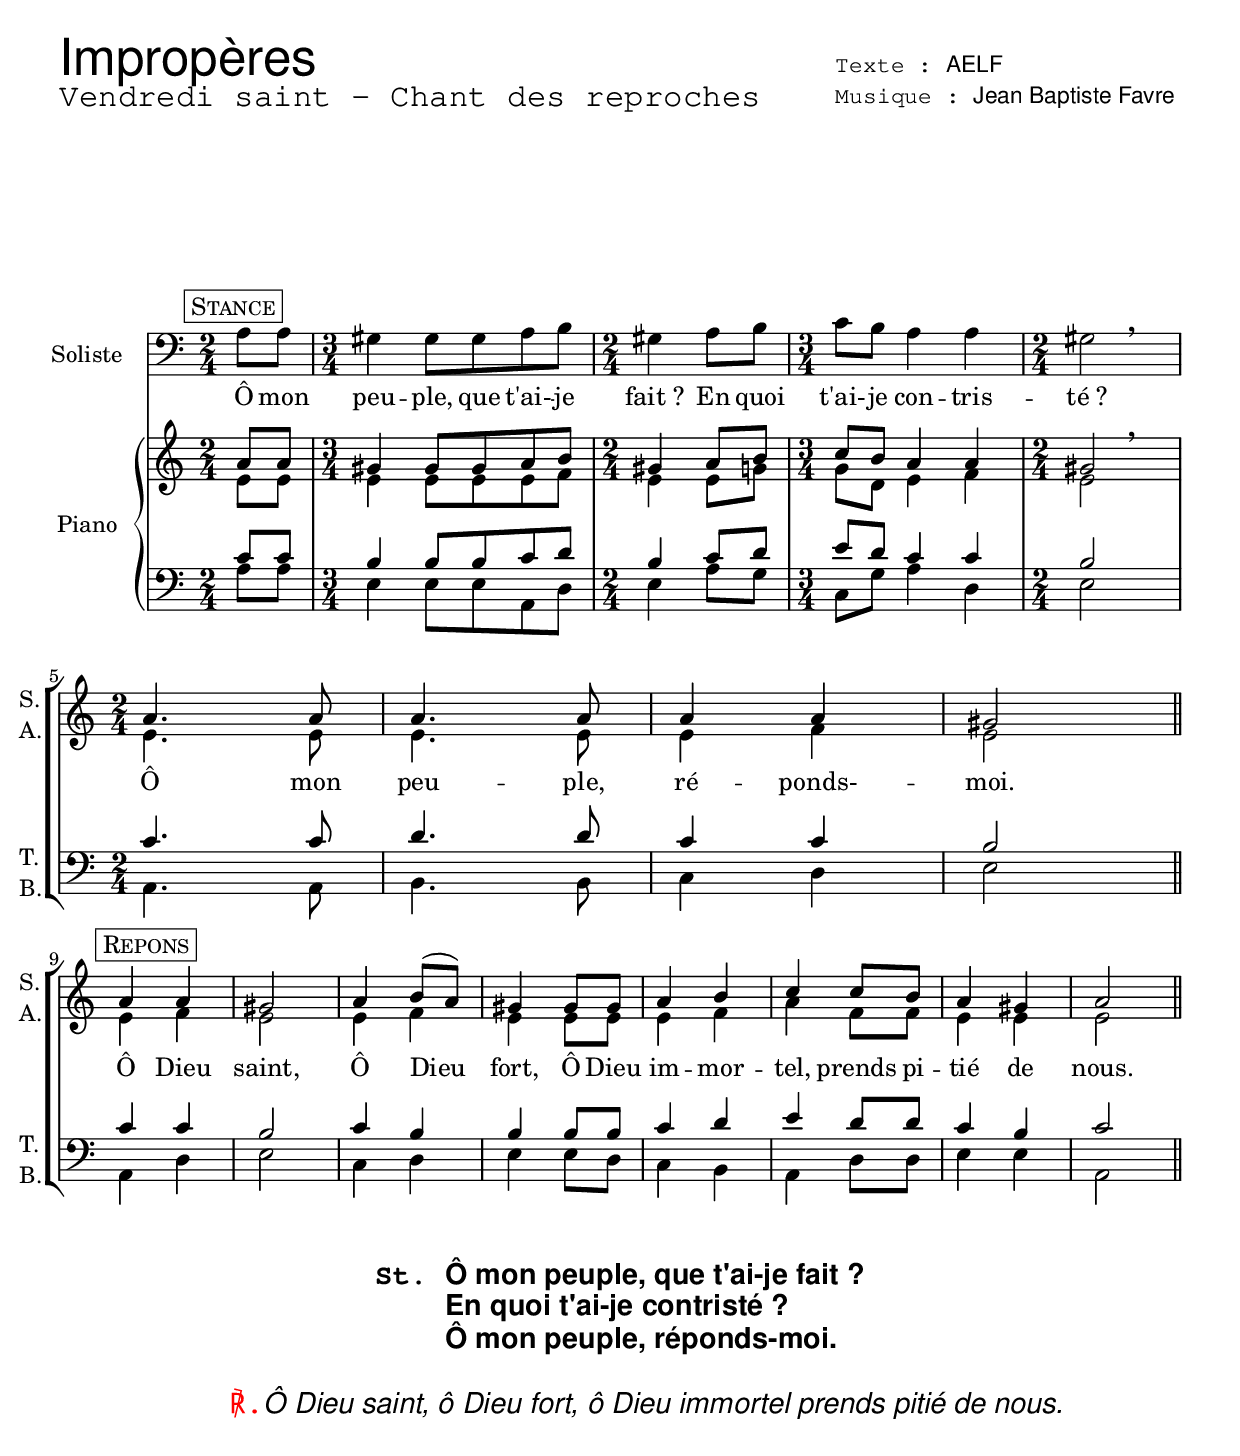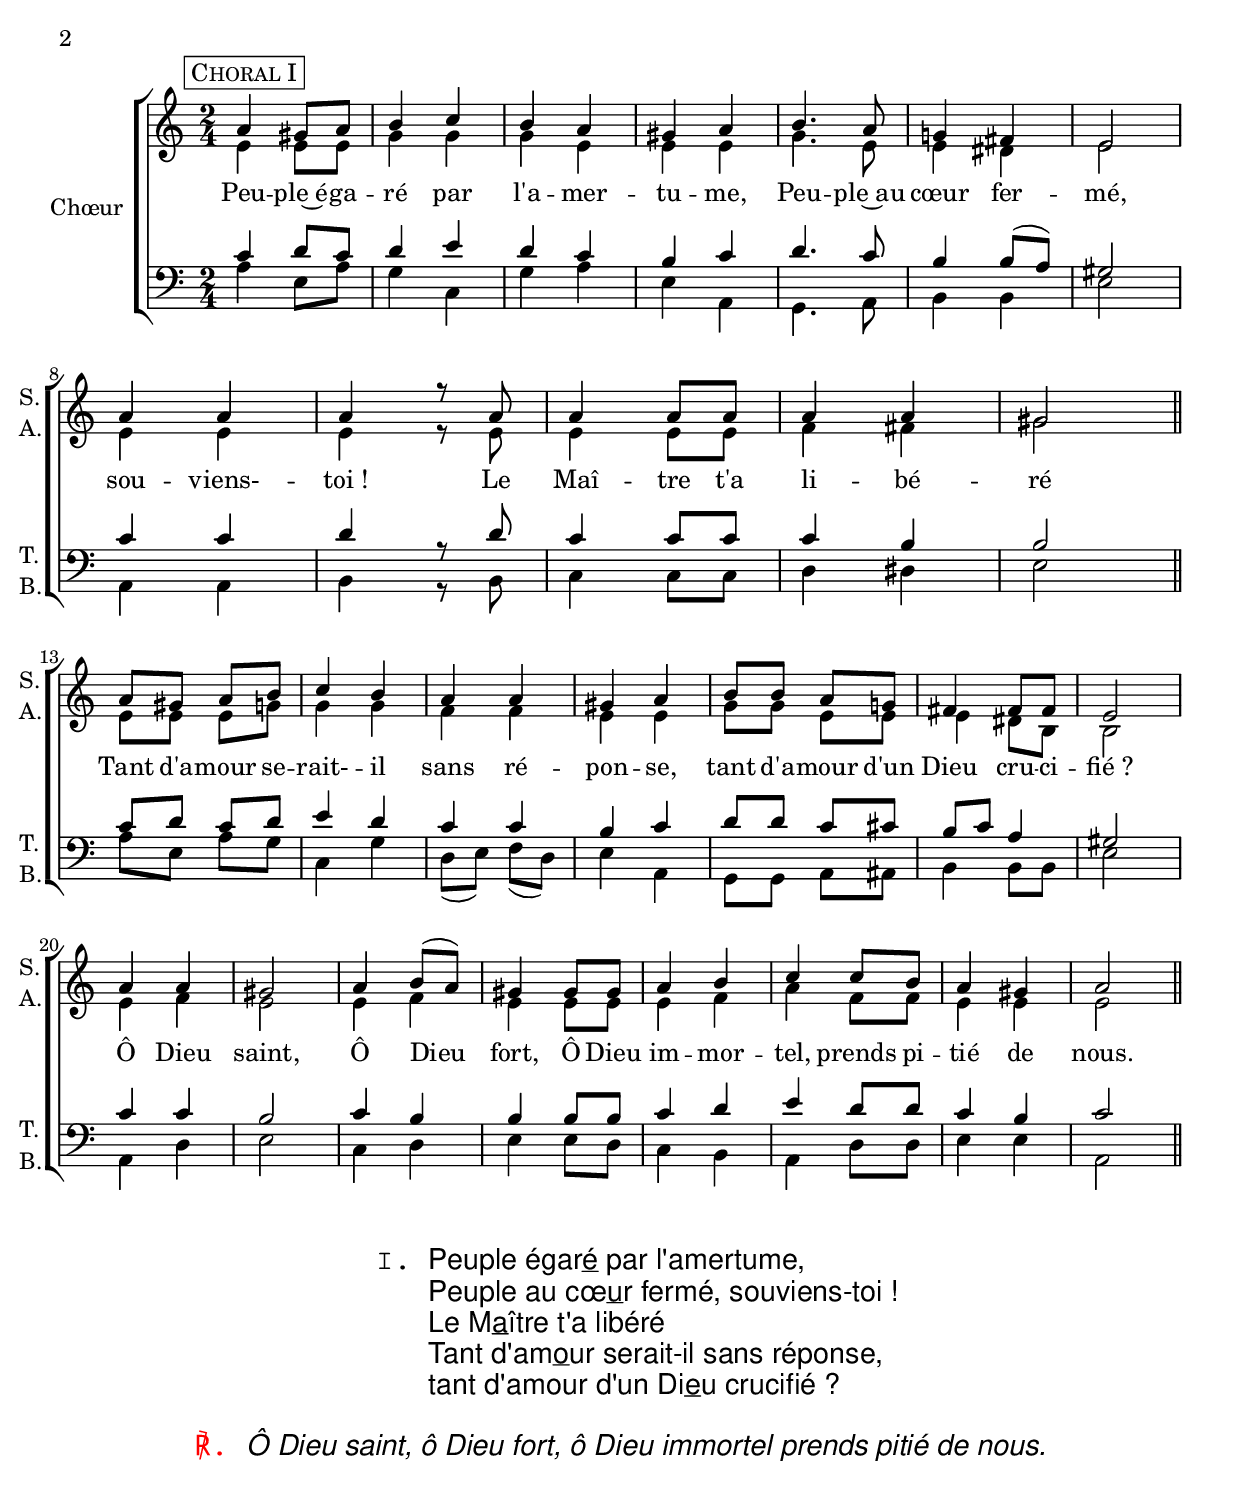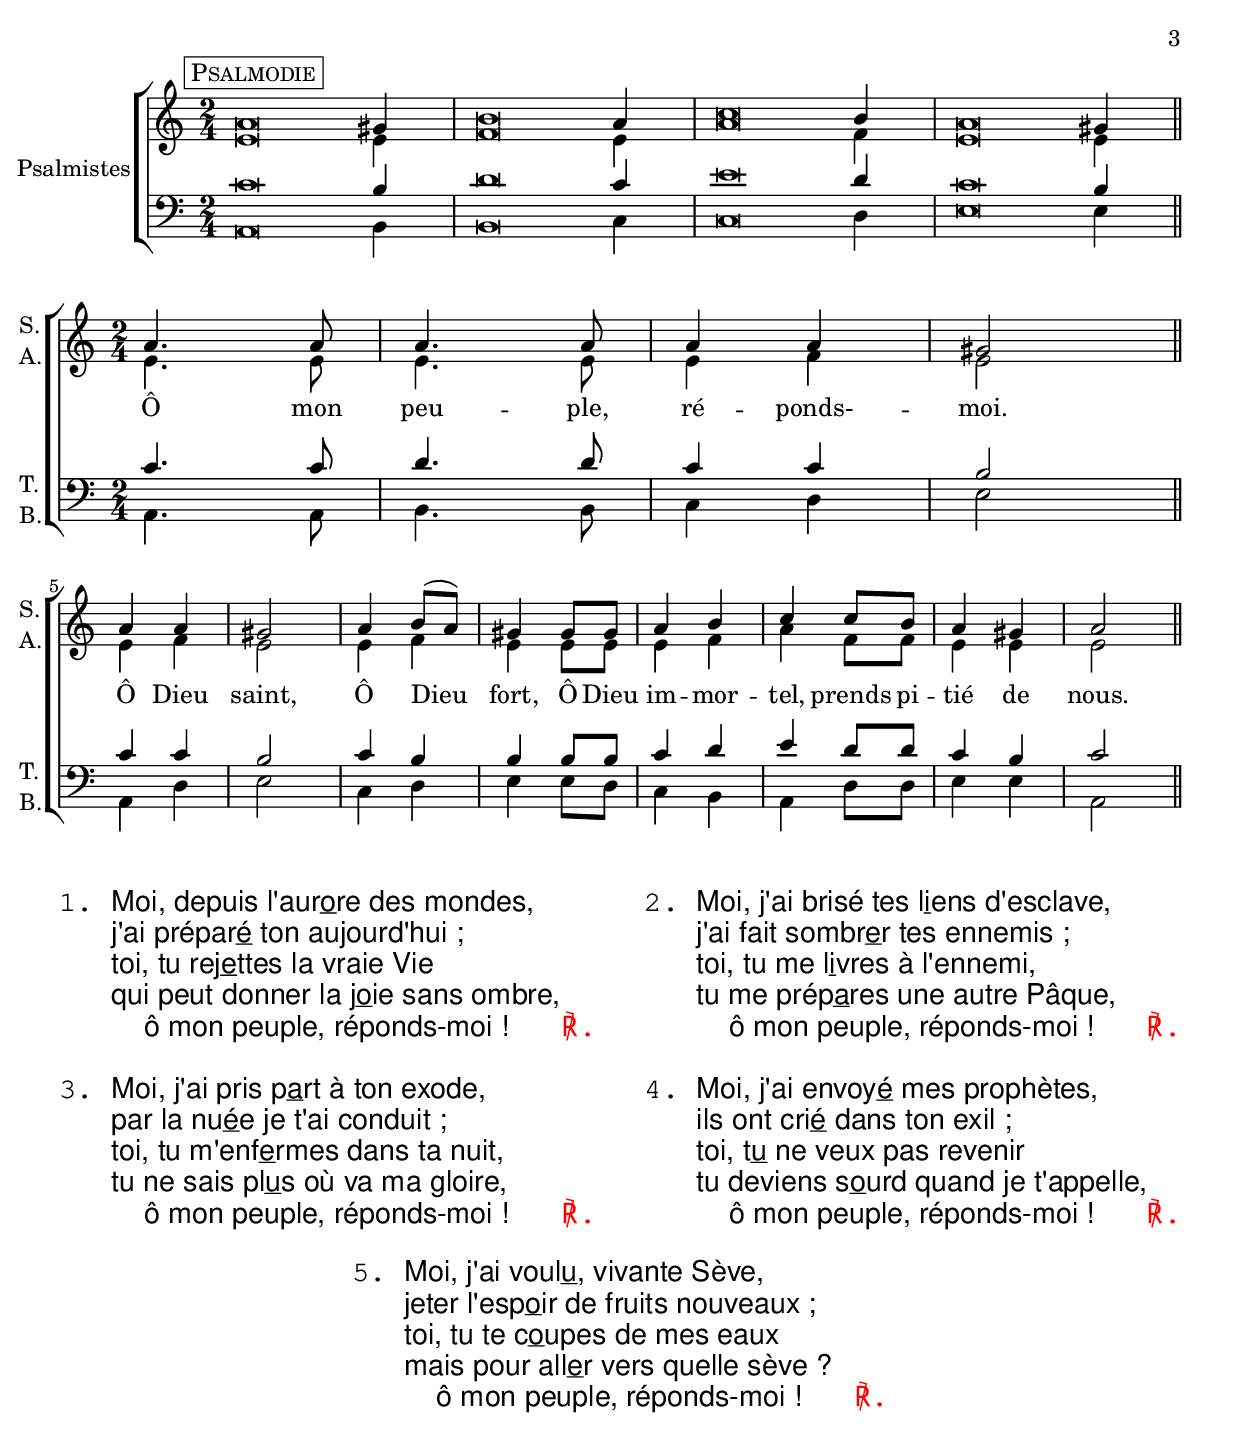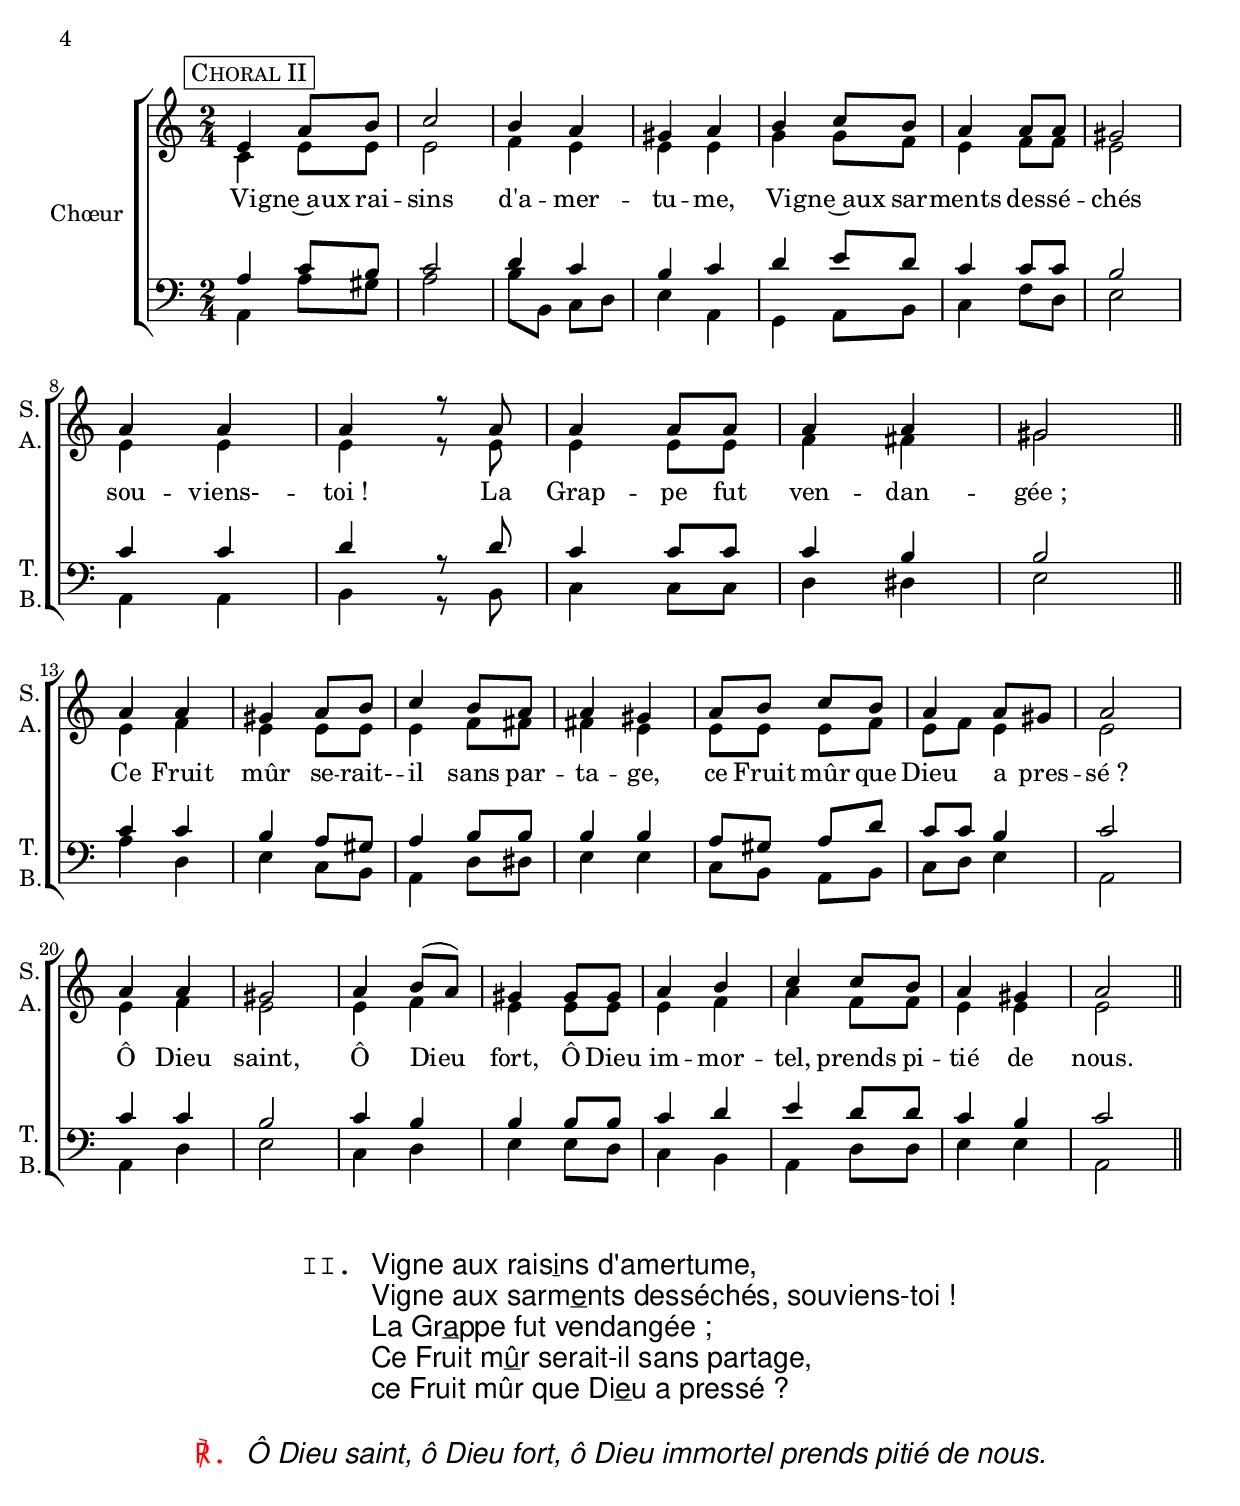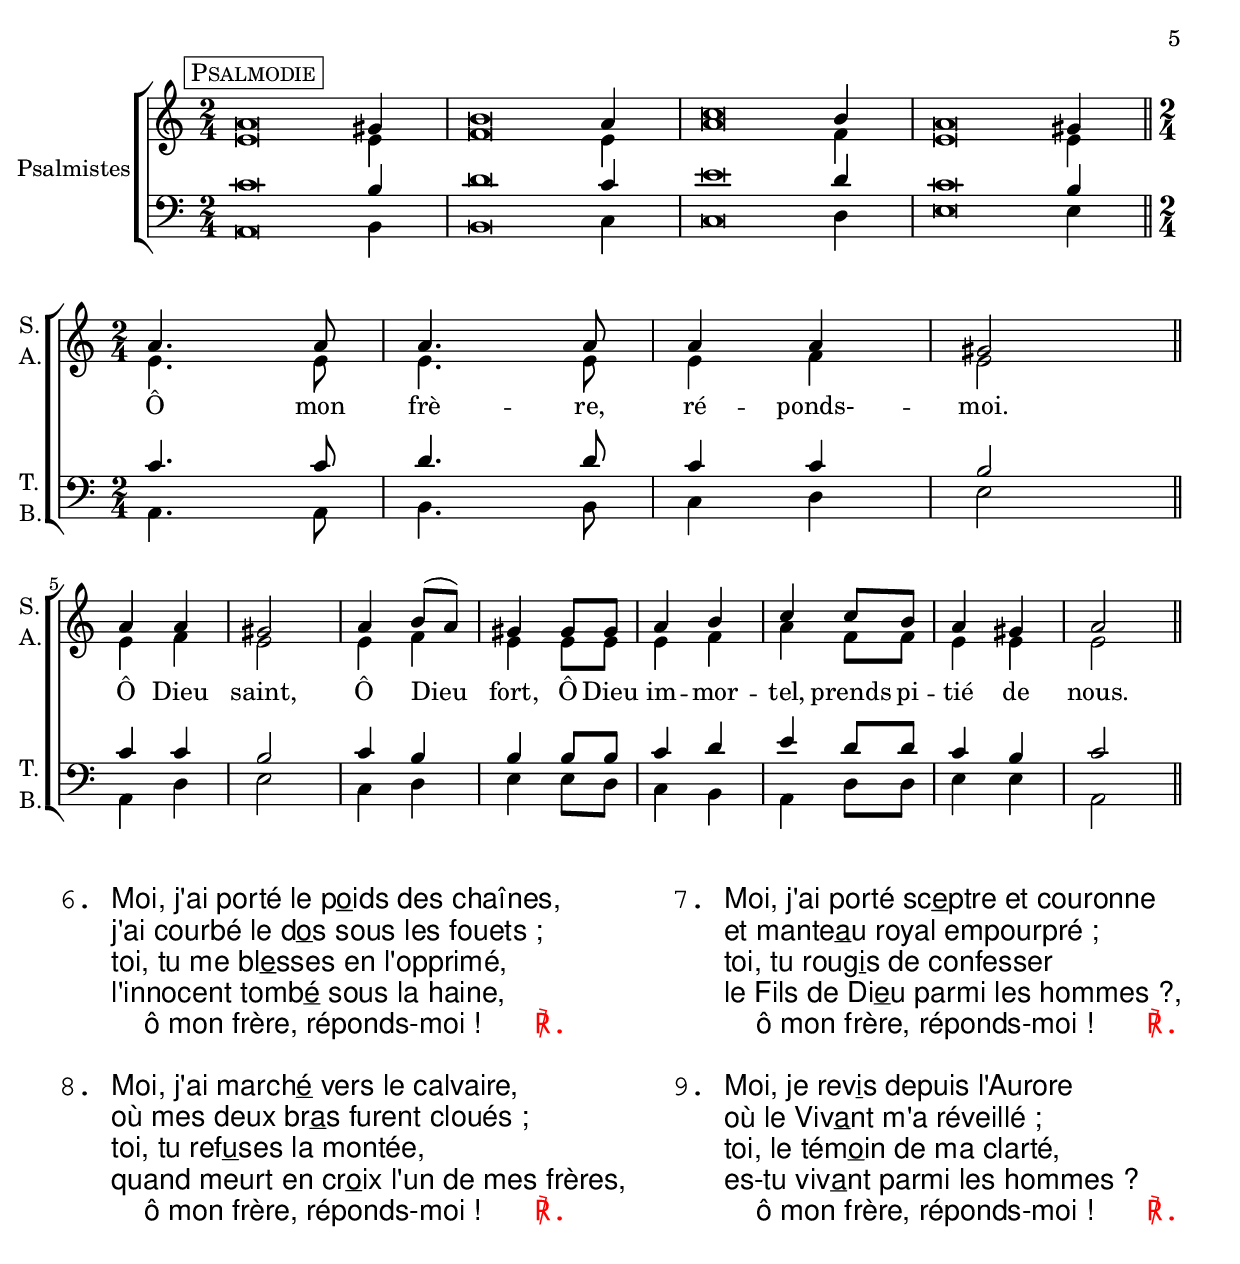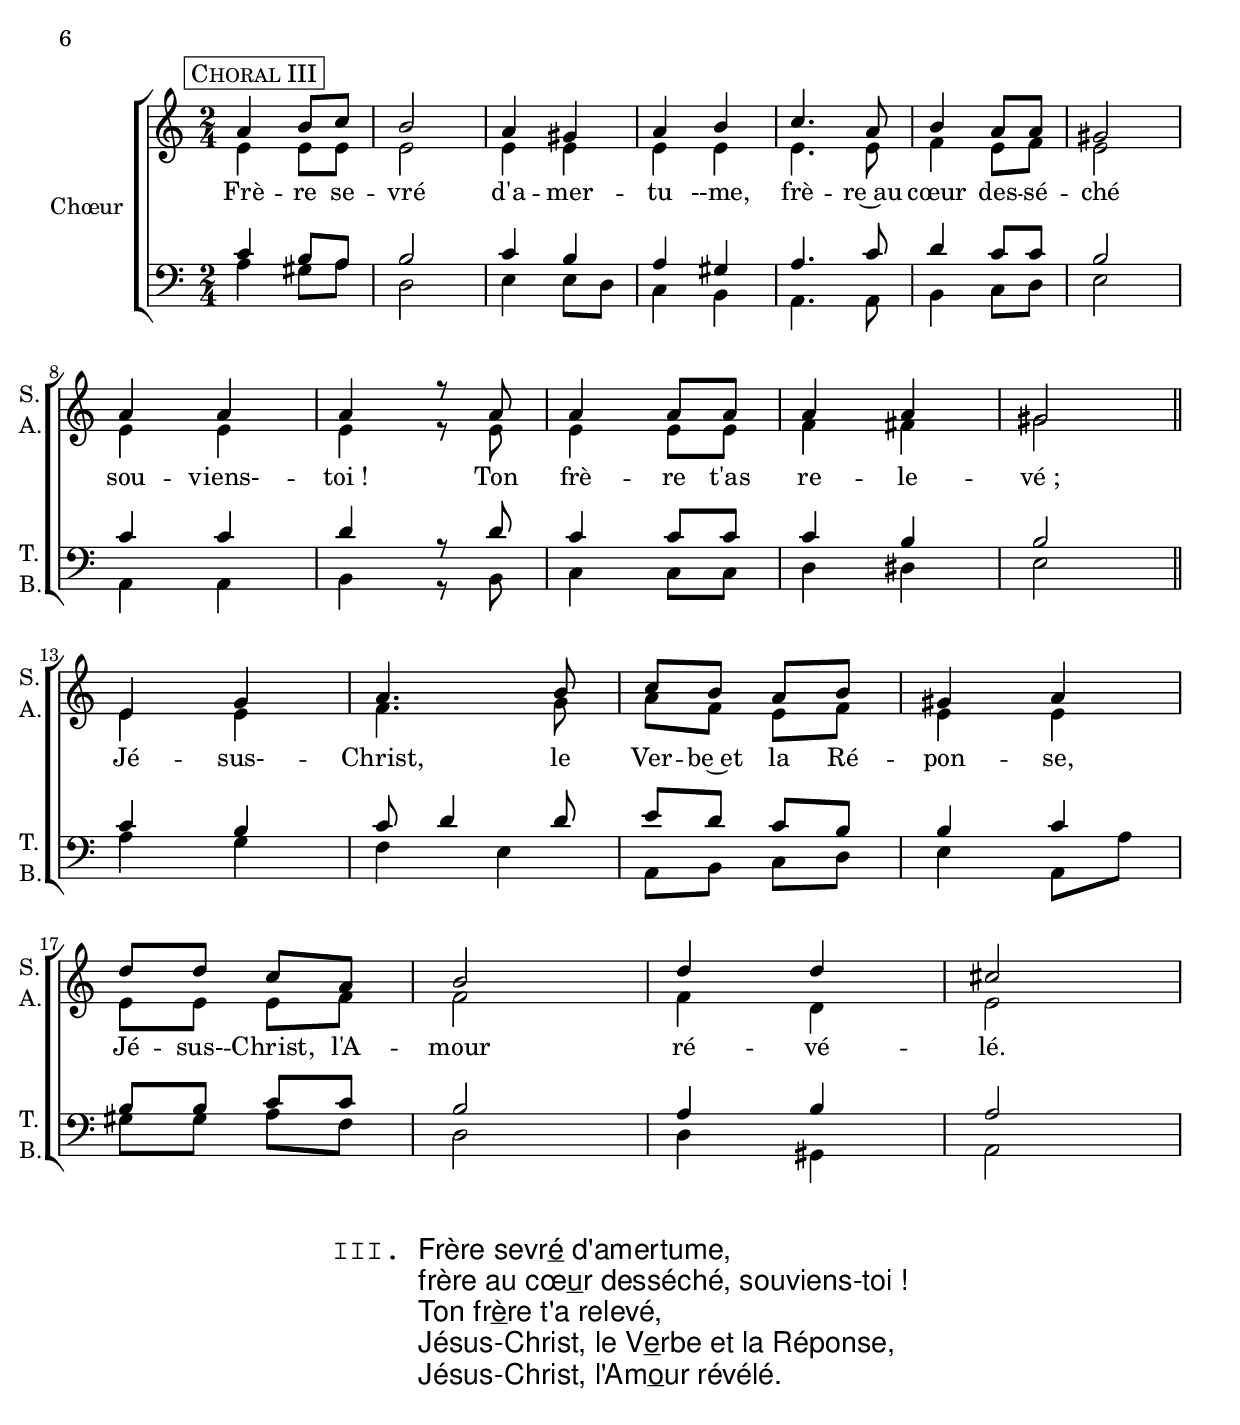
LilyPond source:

\version "2.22.0"
\language "english"
%{
  Default settings are needed at the beginning
  because they are used in antiphon & verse music definition
  You can override default values simply by declaring variables again.
%}
\include "../libs/commonFunctions.ily"
\include "../libs/settings.ily"
\include "../libs/translations/fr.ily"

%%%%%
%%%%% Composition details
%%%%%
title = "Impropères"
real_poet = ""
subtitle = "Vendredi saint - Chant des reproches"
composer = "Jean Baptiste Favre"

global = {
  \key a \minor
  \time 2/4
  }

%%%%%
%%%%%
%%%%%
%%%%%
%%%%%
%%%%% Définitions de la partition
%%%%%
%%%%%
%%%%%
%%%%%
%%%%%

%%%%%
%%%%%
%%%%%
%%%%%
%%%%%
%%%%% Stance pour soliste et orgue
%%%%%
%%%%%
stanceRhythms = { \partial 4 s4 \time 3/4 s2. \time 2/4 s2 \time 3/4 s2. \time 2/4 s2 \break }
stanceMelody = { \partial 4 a8 a gs4 gs8 gs a b gs4 a8 b c8 b8 a4 a gs!2 \breathe }
stanceSopranoMusic = \relative c'' { \stanceMelody }
stanceAltoMusic = \relative c' { e8 e e4 e8 e e f  e4 e8 g g8 d8 e4 f e2 }
stanceTenorMusic = \relative c' { c8 c b4 b8 b c d b4 c8 d e8 d8 c4 c4 b2 }
stanceBassMusic = \relative c' { a8 a e4 e8 e a, d e4 a8 g c,8 g'8 a4 d, e2 }
stanceLyrics = \lyricmode {
  Ô mon peu -- ple, que t'ai- -- je fait&nbsp;?
  En quoi t'ai- -- je con -- tris -- té&nbsp;?
}

%%%%%
%%%%%
%%%%%
%%%%%
%%%%%
%%%%% Répons pour chœur à 4 voix mixtes
%%%%%
%%%%%
reponRhythms = { s2*4 \bar "||" \break }
reponSopranoMusic = \relative c'' { a4. a8 a4. a8 a4 a gs2 }
reponAltoMusic = \relative c' { e4. e8 e4. e8 e4 f e2 }
reponTenorMusic = \relative c' { c4. c8 d4. d8 c4 c b2 }
reponBassMusic = \relative c { a4. a8 b4. b8 c4 d e2 }
reponLyrics = \lyricmode { Ô mon peu -- ple, ré -- ponds- -- moi. }

%%%%%
%%%%%
%%%%%
%%%%%
%%%%%
%%%%% Antienne pour chœur à 4 voix mixtes
%%%%%
%%%%%
antienneRhythms = { s2*8 \bar "||" \break }
antienneSopranoMusic = \relative c'' { a4 a4 gs2 a4 b8 (a) gs4 gs8 gs a4 b c c8 b a4 gs a2 }
antienneAltoMusic = \relative c' { e4 f e2 e4 f e e8 e e4 f4 a4 f8 f e4 e e2 }
antienneTenorMusic = \relative c' { c4 c4 b2 c4 b b4 b8 b c4 d4 e4 d8 d c4 b c2 }
antienneBassMusic = \relative c { a4 d e2 c4 d e4 e8 d c4 b4 a d8 d e4 e a,2 }
antienneLyrics = \lyricmode { Ô Dieu saint, Ô Dieu fort, Ô Dieu im -- mor -- tel, prends pi -- tié de nous. }

StancePartition = {
    % Stance pour soliste et orgue
    <<
      \new Staff = "stanceSolistStaff" \with { instrumentName = "Soliste" } <<
        \clef "bass"
        \new Voice = "stanceRhythms" { \markCustom "Stance" \global \stanceRhythms }
        \new Voice = "stanceMelody" { \relative c' { \stanceMelody } }
      >>
      \new Lyrics \lyricsto "stanceMelody" { \stanceLyrics }
      \new PianoStaff = "stancePiano" \with { instrumentName = "Piano" } <<
        \new Staff = "stancePianoHighStaff" <<
          \clef "treble"
          \new Voice = "stancePianoRhythms" { \stanceRhythms \break }
          \new Voice = "stancePianoSoprano" { \voiceOne \stanceSopranoMusic }
          \new Voice = "stancePianoAlto" { \voiceTwo \stanceAltoMusic }
        >>
        \new Staff  = "stancePianoLowStaff" <<
          \clef "bass"
          \new Voice = "stancePianoRhythms" { \stanceRhythms }
          \new Voice = "stancePianoTenor" { \voiceOne \stanceTenorMusic }
          \new Voice = "stancePianoBass" { \voiceTwo \stanceBassMusic }
        >>
      >>
    >>
    \new ChoirStaff = "stanceChoirStaff" <<
      \new Staff = "stanceHighStaff" \with { shortInstrumentName = \markup { \column { "S." "A." } } } <<
        \clef "treble"
        \new Voice = "stanceRhythms" { \reponRhythms \break \markCustom "Repons" \antienneRhythms }
        \new Voice = "stanceSoprano" { \voiceOne \reponSopranoMusic \antienneSopranoMusic }
        \new Voice = "stanceAlto" { \voiceTwo \reponAltoMusic \antienneAltoMusic }
      >>
      \new Lyrics \lyricsto "stanceSoprano" { \reponLyrics \antienneLyrics }
      \new Staff  = "stanceLowStaff" \with { shortInstrumentName = \markup { \column { "T." "B." } } } <<
        \clef "bass"
        \new Voice = "stanceRhythms" { \reponRhythms \antienneRhythms }
        \new Voice = "stanceTenor" { \voiceOne \reponTenorMusic \antienneTenorMusic}
        \new Voice = "stanceBass" { \voiceTwo \reponBassMusic \antienneBassMusic }
      >>
    >>
}

%%%%%
%%%%%
%%%%%
%%%%%
%%%%%
%%%%% Choral I pour chœur à 4 voix mixtes
%%%%%
%%%%%
chorusPartOneRhythms = { \global \markCustom "Choral I" s2*7 }
chorusPartOneSopranoMusic = \relative c'' { a4 gs!8 a b4 c b a gs a b4. a8 g!4 fs e2 }
chorusPartOneAltoMusic =  \relative c' { e4 e8 e g4 g g e e e g4. e8 e4 ds e2 }
chorusPartOneTenorMusic = \relative c' { c4 d8 c d4 e d c b c d4. c8 b4 b8 (a) gs2 }
chorusPartOneBassMusic = \relative c' { a4 e8 a g4 c, g' a e a,4 g4. a8 b4 b e2 }
chorusPartOneLyrics = \lyricmode {
  Peu -- ple~é -- ga -- ré par l'a -- mer -- tu -- me,
  Peu -- ple~au cœur fer -- mé,
}

chorusReponRhythms = { s2*2 s2*3 \bar "||" }
chorusReponSopranoMusic = \relative c'' { a4 a a r8 a8 a4 a8 a a4 a gs2 }
chorusReponAltoMusic = \relative c' { e4 e e4 r8 e8 e4 e8 e f4 fs gs2 }
chorusReponTenorMusic = \relative c' { c4 c d4 r8 d8 c4 c8 c c4 b b2 }
chorusReponBassMusic = \relative c { a4 a b4 r8 b8 c4 c8 c d4 ds e2 }
chorusReponLyrics = \lyricmode { sou -- viens- -- toi&nbsp;! Le Maî -- tre t'a li -- bé -- ré }

chorusPartTwoRhythms = { s2*7 }
chorusPartTwoSopranoMusic = \relative c'' { a8 gs!8 a8 b c4 b a a gs a b8 b a g! fs4 fs8 fs e2 }
chorusPartTwoAltoMusic =  \relative c' { e8 e e g g4 g f f e e g8 g e e e4 ds8 b b2 }
chorusPartTwoTenorMusic = \relative c' { c8 d8 c d e4 d c c b c d8 d c cs8 b8 c a4 gs2 }
chorusPartTwoBassMusic = \relative c' { a8 e8 a g c,4 g' d8 (e) f (d) e4 a,4 g8 g a as b4 b8 b e2 }
chorusPartTwoLyrics = \lyricmode {
  Tant d'a -- mour se -- rait- -- il sans ré -- pon -- se,
  tant d'a -- mour d'un Dieu cru -- ci -- fié&nbsp;?
}

ChorusOnePartition = {
  <<
    \new ChoirStaff = "chorusChoirStaff" \with { instrumentName = "Chœur" } <<
      \new Staff = "chorusChoirHighStaff" \with { shortInstrumentName = \markup { \column { "S." "A." } } } <<
        \clef "treble"
        \new Voice = "chorusRhythms" { \chorusPartOneRhythms \break \chorusReponRhythms \break \chorusPartTwoRhythms \break \antienneRhythms }
        \new Voice = "chorusSoprano" { \voiceOne \chorusPartOneSopranoMusic \chorusReponSopranoMusic \chorusPartTwoSopranoMusic \antienneSopranoMusic }
        \new Voice = "chorusAlto" { \voiceTwo \chorusPartOneAltoMusic \chorusReponAltoMusic \chorusPartTwoAltoMusic \antienneAltoMusic }
      >>
      \new Lyrics \lyricsto "chorusSoprano" { \chorusPartOneLyrics \chorusReponLyrics \chorusPartTwoLyrics \antienneLyrics }
      \new Staff  = "chorusChoirLowStaff" \with { shortInstrumentName = \markup { \column { "T." "B." } } } <<
        \clef "bass"
        \new Voice = "chorusRhythms" { \chorusPartOneRhythms \chorusReponRhythms \chorusPartTwoRhythms \antienneRhythms }
        \new Voice = "chorusTenor" { \voiceOne \chorusPartOneTenorMusic \chorusReponTenorMusic \chorusPartTwoTenorMusic \antienneTenorMusic }
        \new Voice = "chorusBass" { \voiceTwo \chorusPartOneBassMusic \chorusReponBassMusic \chorusPartTwoBassMusic \antienneBassMusic }
      >>
    >>
  >>
}

%%%%%
%%%%%
%%%%%
%%%%%
%%%%%
%%%%% Choral II pour chœur à 4 voix mixtes
%%%%%
%%%%%
chorusPartOneRhythms = { \global \markCustom "Choral II" s2*7 }
chorusPartOneSopranoMusic = \relative c' { e4 a8 b c2 b4 a gs a b4 c8 b a4 a8 a gs2 }
chorusPartOneAltoMusic =  \relative c' { c4 e8 e e2 f4 e e e g g8 f e4 f8 f  e2 }
chorusPartOneTenorMusic = \relative c' { a4 c8 b c2 d4 c b c d e8 d c4 c8 c b2 }
chorusPartOneBassMusic = \relative c { a4 a'8 gs a2 b8 b, c d e4 a,4 g4 a8 b c4 f8 d e2 }
chorusPartOneLyrics = \lyricmode {
  Vi -- gne~aux rai -- sins d'a -- mer -- tu -- me,
  Vi -- gne~aux sar -- ments des -- sé -- chés
}

chorusReponRhythms = { s2*2 s2*3 \bar "||" }
chorusReponSopranoMusic = \relative c'' { a4 a a r8 a8 a4 a8 a a4 a gs2 }
chorusReponAltoMusic = \relative c' { e4 e e4 r8 e8 e4 e8 e f4 fs gs2 }
chorusReponTenorMusic = \relative c' { c4 c d4 r8 d8 c4 c8 c c4 b b2 }
chorusReponBassMusic = \relative c { a4 a b4 r8 b8 c4 c8 c d4 ds e2 }
chorusReponLyrics = \lyricmode { sou -- viens- -- toi&nbsp;! La Grap -- pe fut ven -- dan -- gée&nbsp;; }

chorusPartTwoRhythms = { s2*7 }
chorusPartTwoSopranoMusic = \relative c'' { a4 a gs a8 b c4 b8 a a4 gs4 a8 b c b a4 a8 gs a2 }
chorusPartTwoAltoMusic =  \relative c' { e4 f e e8 e e4 f8 fs fs4 e e8 e e f e8 f8 e4 e2 }
chorusPartTwoTenorMusic = \relative c' { c4 c b a8 gs a4 b8 b b4 b a8 gs a d c8 c8 b4 c2 }
chorusPartTwoBassMusic = \relative c' { a4 d, e c8 b a4 d8 ds e4 e c8 b a b c8 d8 e4 a,2 }
chorusPartTwoLyrics = \lyricmode {
  Ce Fruit mûr se -- rait- -- il sans par -- ta -- ge,
  ce Fruit mûr que Dieu a pres -- sé&nbsp;?
}
stanceReponLyrics = \lyricmode { Ô mon frè -- re, ré -- ponds- -- moi. }

ChorusTwoPartition = {
  <<
    \new ChoirStaff = "chorusChoirStaff" \with { instrumentName = "Chœur" } <<
      \new Staff = "chorusChoirHighStaff" \with { shortInstrumentName = \markup { \column { "S." "A." } } } <<
        \clef "treble"
        \new Voice = "chorusRhythms" { \chorusPartOneRhythms \break \chorusReponRhythms \break \chorusPartTwoRhythms \break \antienneRhythms }
        \new Voice = "chorusSoprano" { \voiceOne \chorusPartOneSopranoMusic \chorusReponSopranoMusic \chorusPartTwoSopranoMusic \antienneSopranoMusic }
        \new Voice = "chorusAlto" { \voiceTwo \chorusPartOneAltoMusic \chorusReponAltoMusic \chorusPartTwoAltoMusic \antienneAltoMusic }
      >>
      \new Lyrics \lyricsto "chorusSoprano" { \chorusPartOneLyrics \chorusReponLyrics \chorusPartTwoLyrics \antienneLyrics }
      \new Staff  = "chorusChoirLowStaff" \with { shortInstrumentName = \markup { \column { "T." "B." } } } <<
        \clef "bass"
        \new Voice = "chorusRhythms" { \chorusPartOneRhythms \chorusReponRhythms \chorusPartTwoRhythms \antienneRhythms }
        \new Voice = "chorusTenor" { \voiceOne \chorusPartOneTenorMusic \chorusReponTenorMusic \chorusPartTwoTenorMusic \antienneTenorMusic }
        \new Voice = "chorusBass" { \voiceTwo \chorusPartOneBassMusic \chorusReponBassMusic \chorusPartTwoBassMusic \antienneBassMusic }
      >>
    >>
  >>
}

%%%%%
%%%%%
%%%%%
%%%%%
%%%%%
%%%%% Choral III pour chœur à 4 voix mixtes
%%%%%
%%%%%
chorusPartOneRhythms = { \global \markCustom "Choral III" s2*7 }
chorusPartOneSopranoMusic = \relative c'' { a4 b8 c b2 a4 gs a b c4. a8 b4 a8 a gs2 }
chorusPartOneAltoMusic =  \relative c' { e4 e8 e e2 e4 e e e e4. e8 f4 e8 f e2 }
chorusPartOneTenorMusic = \relative c' { c4 b8 a b2 c4 b a gs a4. c8 d4 c8 c b2 }
chorusPartOneBassMusic = \relative c' { a4 gs8 a d,2  e4 e8 d c4 b a4. a8 b4 c8 d e2 }
chorusPartOneLyrics = \lyricmode {
  Frè -- re se -- vré d'a -- mer -- tu --me,
  frè -- re~au cœur des -- sé -- ché
}

chorusReponRhythms = { s2*2 s2*3 \bar "||" }
chorusReponSopranoMusic = \relative c'' { a4 a a r8 a8 a4 a8 a a4 a gs2 }
chorusReponAltoMusic = \relative c' { e4 e e4 r8 e8 e4 e8 e f4 fs gs2 }
chorusReponTenorMusic = \relative c' { c4 c d4 r8 d8 c4 c8 c c4 b b2 }
chorusReponBassMusic = \relative c { a4 a b4 r8 b8 c4 c8 c d4 ds e2 }
chorusReponLyrics = \lyricmode { sou -- viens- -- toi&nbsp;! Ton frè -- re t'as re -- le -- vé&nbsp;; }

chorusPartTwoRhythms = { s2*4 \break s2*4 }
chorusPartTwoSopranoMusic = \relative c' { e4 g a4. b8 c b a b gs4 a4 d8 d c a b2 d4 d cs2 }
chorusPartTwoAltoMusic =  \relative c' { e4 e f4. g8 a f e f e4 e4 e8 e e f f2 f4 d e2}
chorusPartTwoTenorMusic = \relative c' { c4 b c8 d4 d8 e d c b b4 c b8 b c c b2 a4 b a2 }
chorusPartTwoBassMusic = \relative c' { a4 g f e a,8 b c d e4 a,8 a' gs8 gs a f d2 d4 gs, a2 }
chorusPartTwoLyrics = \lyricmode {
  Jé -- sus- -- Christ, le Ver -- be~et la Ré -- pon -- se,
  Jé -- sus- -- Christ, l'A -- mour ré -- vé -- lé.
}
ChorusThreePartition = {
  <<
    \new ChoirStaff = "chorusChoirStaff" \with { instrumentName = "Chœur" } <<
      \new Staff = "chorusChoirHighStaff" \with { shortInstrumentName = \markup { \column { "S." "A." } } } <<
        \clef "treble"
        \new Voice = "chorusRhythms" { \chorusPartOneRhythms \break \chorusReponRhythms \break \chorusPartTwoRhythms }
        \new Voice = "chorusSoprano" { \voiceOne \chorusPartOneSopranoMusic \chorusReponSopranoMusic \chorusPartTwoSopranoMusic }
        \new Voice = "chorusAlto" { \voiceTwo \chorusPartOneAltoMusic \chorusReponAltoMusic \chorusPartTwoAltoMusic }
      >>
      \new Lyrics \lyricsto "chorusSoprano" { \chorusPartOneLyrics \chorusReponLyrics \chorusPartTwoLyrics }
      \new Staff  = "chorusChoirLowStaff" \with { shortInstrumentName = \markup { \column { "T." "B." } } } <<
        \clef "bass"
        \new Voice = "chorusRhythms" { \chorusPartOneRhythms \chorusReponRhythms \chorusPartTwoRhythms }
        \new Voice = "chorusTenor" { \voiceOne \chorusPartOneTenorMusic \chorusReponTenorMusic \chorusPartTwoTenorMusic }
        \new Voice = "chorusBass" { \voiceTwo \chorusPartOneBassMusic \chorusReponBassMusic \chorusPartTwoBassMusic }
      >>
    >>
  >>
}

chorusPsalmRhythms = { \markCustom "Psalmodie" \cadenzaOn \repeat unfold 4 { s\breve s4 \bar "|" } \cadenzaOff \bar"||" \break }
chorusPsalmSoprano = \relative c'' { a\breve gs4 b\breve a4 c\breve b4 a\breve gs!4 }
chorusPsalmAlto = \relative c' { e\breve e4 f\breve e4 a\breve f4 e\breve e4 }
chorusPsalmTenor = \relative c' {c\breve b4 d\breve c4 e\breve d4 c\breve b4 }
chorusPsalmBass = \relative c { a\breve b4 b\breve c4 c\breve d4 e\breve e4}
ChorusPsalmOnePartition = {
    \new ChoirStaff = "psalmodyChoirStaff" \with { instrumentName = "Psalmistes" }
    {
      <<
        \new Staff = "psalmodyHighStaff"
        <<
          \clef "treble"
          \new Voice = "psalmodyRhythms" { \global \chorusPsalmRhythms \break }
          \new Voice = "psalmodySoprano" { \voiceOne \chorusPsalmSoprano }
          \new Voice = "psalmodyAlto" { \voiceTwo \chorusPsalmAlto }
        >>
        \new Staff  = "psalmodyLowStaff" <<
          \clef "bass"
          \new Voice = "psalmodyRhythms" { \global \chorusPsalmRhythms }
          \new Voice = "psalmodyTenor" { \voiceOne \chorusPsalmTenor }
          \new Voice = "psalmodyBass" { \voiceTwo \chorusPsalmBass }
        >>
      >>
      <<
        \new Staff = "psalmodyReponHighStaff" \with { shortInstrumentName = \markup { \column { "S." "A." } } }
        <<
          \clef "treble"
          \new Voice = "psalmodyReponRhythms" { \reponRhythms \break \antienneRhythms }
          \new Voice = "psalmodyReponSoprano" { \voiceOne \reponSopranoMusic \antienneSopranoMusic }
          \new Voice = "psalmodyReponAlto" { \voiceTwo \reponAltoMusic \antienneAltoMusic }
        >>
        \new Lyrics \lyricsto "psalmodyReponSoprano" { \reponLyrics \antienneLyrics }
        \new Staff  = "psalmodyReponLowStaff" \with { shortInstrumentName = \markup { \column { "T." "B." } } }
        <<
          \clef "bass"
          \new Voice = "psalmodyReponRhythms" { \reponRhythms \antienneRhythms }
          \new Voice = "psalmodyReponTenor" { \voiceOne \reponTenorMusic \antienneTenorMusic }
          \new Voice = "psalmodyReponBass" { \voiceTwo \reponBassMusic \antienneBassMusic }
        >>
      >>
    }
}

reponLyrics = \lyricmode { Ô mon frè -- re, ré -- ponds- -- moi. }
ChorusPsalmTwoPartition = {
    \new ChoirStaff = "psalmodyChoirStaff" \with { instrumentName = "Psalmistes" }
    {
      <<
        \new Staff = "psalmodyHighStaff"
        <<
          \clef "treble"
          \new Voice = "psalmodyRhythms" { \global \chorusPsalmRhythms \break }
          \new Voice = "psalmodySoprano" { \voiceOne \chorusPsalmSoprano }
          \new Voice = "psalmodyAlto" { \voiceTwo \chorusPsalmAlto }
        >>
        \new Staff  = "psalmodyLowStaff" <<
          \clef "bass"
          \new Voice = "psalmodyRhythms" { \global \chorusPsalmRhythms }
          \new Voice = "psalmodyTenor" { \voiceOne \chorusPsalmTenor }
          \new Voice = "psalmodyBass" { \voiceTwo \chorusPsalmBass }
        >>
      >>
      <<
        \new Staff = "psalmodyReponHighStaff" \with { shortInstrumentName = \markup { \column { "S." "A." } } }
        <<
          \clef "treble"
          \new Voice = "psalmodyReponRhythms" { \global \reponRhythms \break \antienneRhythms }
          \new Voice = "psalmodyReponSoprano" { \voiceOne \reponSopranoMusic \antienneSopranoMusic }
          \new Voice = "psalmodyReponAlto" { \voiceTwo \reponAltoMusic \antienneAltoMusic }
        >>
        \new Lyrics \lyricsto "psalmodyReponSoprano" { \reponLyrics \antienneLyrics }
        \new Staff  = "psalmodyReponLowStaff" \with { shortInstrumentName = \markup { \column { "T." "B." } } }
        <<
          \clef "bass"
          \new Voice = "psalmodyReponRhythms" { \global \reponRhythms \antienneRhythms }
          \new Voice = "psalmodyReponTenor" { \voiceOne \reponTenorMusic \antienneTenorMusic }
          \new Voice = "psalmodyReponBass" { \voiceTwo \reponBassMusic \antienneBassMusic }
        >>
      >>
    }
}

%%%%%
%%%%%
%%%%%
%%%%%
%%%%%
%%%%% Impression de la partition
%%%%%
%%%%%
%%%%%
%%%%%
%%%%%


%%%%%
%%%%%
%%%%%
%%%%%
%%%%%
%%%%% Stance pour soliste et orgue
%%%%%
%%%%%
\bookpart {
  \paper {
    markup-system-spacing = #'((basic-distance . 15)
       (minimum-distance . 15)
       (padding . 15)
       (stretchability . 15))
    top-markup-spacing = #'((basic-distance . 3)
       (minimum-distance . 3)
       (padding . 3)
       (stretchability . 3))
    scoreTitleMarkup = \markup \columns {
        \fill-line {
            \column {
              \line {
                \left-column {
                  \vspace #1.1
                  \fontsize #7 \sans \fromproperty #'header:title
                  \fontsize #3 \typewriter \fromproperty #'header:subtitle
                }
              }
            }
            \column {
              \line {
                \left-column {
                  \vspace #1
                  \line { \concat { \typewriter \fromproperty #'header:poetPrefix \sans \fromproperty #'header:poet \bold " " } }
                  \line { \concat { \typewriter \fromproperty #'header:composerPrefix \sans \fromproperty #'header:composer \bold " " } }
                  " "
                  \typewriter \italic \fromproperty #'header:dedication
                }
              }
            }
          }
      }
    oddFooterMarkup = \markup {}
    #(include-special-characters)
  }
  \score {
    \StancePartition
    \layout {
        ragged-last = ##f
        \context {
            \Staff
            \RemoveEmptyStaves
        }
    }
    \header {
      title = \title
      subtitle = \subtitle
      composer = \composer
      composerPrefix = \composerPrefix
      poet = \poet
      poetPrefix = \poetPrefix
      dedication = \dedicace
    }
  }
  \markuplist {
    \override #'(font-family . sans)
    \override #'(font-size . 2)
    \column {
      \fill-line {
        \column {
          \concat { \bold { \typewriter "St. " "Ô mon peuple, que t'ai-je fait ?" } }
          \concat { \bold { \typewriter "    " "En quoi t'ai-je contristé ?" } }
          \concat { \bold { \typewriter "    " "Ô mon peuple, réponds-moi." } }
        }
      }
    }
    \vspace #1
    \override #'(font-family . sans)
    \override #'(font-size . 2)
    \column {
      \fill-line {
        \column {
          \concat {  \with-color #red { \typewriter "   ℟." } \italic "Ô Dieu saint, ô Dieu fort, ô Dieu immortel prends pitié de nous." }
        }
      }
    }
  }
}

%%%%%
%%%%%
%%%%%
%%%%%
%%%%%
%%%%% Choral I pour chœur à 4 voix
%%%%%
%%%%%
\bookpart {
  \paper {
    markup-system-spacing = #'((basic-distance . 0)
       (minimum-distance . 0)
       (padding . 0)
       (stretchability . 0))
    top-markup-spacing = #'((basic-distance . 0)
       (minimum-distance . 0)
       (padding . 0)
       (stretchability . 0))
    oddFooterMarkup = \markup {}
    #(include-special-characters)
  }
  \score {
    \ChorusOnePartition
    \layout {
        ragged-last = ##f
        \context {
            \Staff
            \RemoveEmptyStaves
        }
    }
    \header {
      title = ##f
      subtitle = ##f
      composer = ##f
      composerPrefix = ##f
      poet = ##f
      poetPrefix = ##f
      dedication = ##f
    }
  }
  \markuplist {
    \override #'(font-family . sans)
    \override #'(font-size . 2)
    \column {
      \fill-line {
        \column {
          \concat { \typewriter "  I. " "Peuple égar" \underline é " par l'amertume," }
          \concat { \typewriter "     " "Peuple au cœ" \underline u "r fermé, souviens-toi&nbsp;!" }
          \concat { \typewriter "     " "Le M" \underline a "ître t'a libéré" }
          \concat { \typewriter "     " "Tant d'am" \underline o "ur serait-il sans réponse," }
          \concat { \typewriter "     " "tant d'amour d'un Di" \underline e "u crucifié&nbsp;?" }
        }
      }
      \vspace #1
      \column {
        \fill-line {
          \column {
            \concat { \with-color #red { \typewriter "℟. " } \italic { "Ô Dieu saint, ô Dieu fort, ô Dieu immortel prends pitié de nous." } }
          }
        }
      }
    }
  }
}

%%%%%
%%%%%
%%%%%
%%%%%
%%%%%
%%%%% Psalmodie I pour solistes et chœur à 4 voix
%%%%%
%%%%%
\bookpart {
  \paper {
    markup-system-spacing = #'((basic-distance . 0)
       (minimum-distance . 0)
       (padding . 0)
       (stretchability . 0))
    top-markup-spacing = #'((basic-distance . 0)
       (minimum-distance . 0)
       (padding . 0)
       (stretchability . 0))
    oddFooterMarkup = \markup {}
    #(include-special-characters)
  }
  \score {
    \ChorusPsalmOnePartition
    \layout {
        ragged-last = ##f
        \context {
            \Staff
            \RemoveEmptyStaves
        }
    }
    \header {
      title = ##f
      subtitle = ##f
      composer = ##f
      composerPrefix = ##f
      poet = ##f
      poetPrefix = ##f
      dedication = ##f
    }
  }
  \markuplist {
    \override #'(font-family . sans)
    \override #'(font-size . 2)
    \column {
      \fill-line {
        \left-column{
          \concat { \typewriter "1. " "Moi, depuis l'aur" \underline o "re des mondes," }
          \concat { \typewriter "   " "j'ai prépar" \underline é " ton aujourd'hui&nbsp;;" }
          \concat { \typewriter "   " "toi, tu rej" \underline e "ttes la vraie Vie" }
          \concat { \typewriter "   " "qui peut donner la j" \underline o "ie sans ombre," }
          \concat { \typewriter "   " "    ô mon peuple, réponds-moi&nbsp;!" \with-color #red { \typewriter "   ℟." } }
          \vspace #1
          \concat { \typewriter "3. " "Moi, j'ai pris p" \underline a "rt à ton exode," }
          \concat { \typewriter "   " "par la nu" \underline é "e je t'ai conduit&nbsp;;" }
          \concat { \typewriter "   " "toi, tu m'enf" \underline e "rmes dans ta nuit," }
          \concat { \typewriter "   " "tu ne sais pl" \underline u "s où va ma gloire," }
          \concat { \typewriter "   " "    ô mon peuple, réponds-moi&nbsp;!" \with-color #red { \typewriter "   ℟." } }
        }
        \hspace #1
        \left-column {
          \concat { \typewriter "2. " "Moi, j'ai brisé tes l" \underline i "ens d'esclave," }
          \concat { \typewriter "   " "j'ai fait sombr" \underline e "r tes ennemis&nbsp;;" }
          \concat { \typewriter "   " "toi, tu me l" \underline i "vres à l'ennemi," }
          \concat { \typewriter "   " "tu me prép" \underline a "res une autre Pâque," }
          \concat { \typewriter "   " "    ô mon peuple, réponds-moi&nbsp;!" \with-color #red { \typewriter "   ℟." } }
          \vspace #1
          \concat { \typewriter "4. " "Moi, j'ai envoy" \underline é " mes prophètes," }
          \concat { \typewriter "   " "ils ont cri" \underline é " dans ton exil&nbsp;;" }
          \concat { \typewriter "   " "toi, t" \underline u " ne veux pas revenir" }
          \concat { \typewriter "   " "tu deviens s" \underline o "urd quand je t'appelle," }
          \concat { \typewriter "   " "    ô mon peuple, réponds-moi&nbsp;!" \with-color #red { \typewriter "   ℟." } }
        }
      }
      \vspace #1
      \fill-line {
        \column {
          \concat { \typewriter "5. " "Moi, j'ai voul" \underline u ", vivante Sève," }
          \concat { \typewriter "   " "jeter l'esp" \underline o "ir de fruits nouveaux&nbsp;;" }
          \concat { \typewriter "   " "toi, tu te c" \underline o "upes de mes eaux" }
          \concat { \typewriter "   " "mais pour all" \underline e "r vers quelle sève&nbsp;?" }
          \concat { \typewriter "   " "    ô mon peuple, réponds-moi&nbsp;!" \with-color #red { \typewriter "   ℟." } }
        }
      }
    }
  }
}

%%%%%
%%%%%
%%%%%
%%%%%
%%%%%
%%%%% Chœur II et chœur à 4 voix
%%%%%
%%%%%
\bookpart {
  \paper {
    markup-system-spacing = #'((basic-distance . 0)
       (minimum-distance . 0)
       (padding . 0)
       (stretchability . 0))
    top-markup-spacing = #'((basic-distance . 0)
       (minimum-distance . 0)
       (padding . 0)
       (stretchability . 0))
    oddFooterMarkup = \markup {}
    #(include-special-characters)
  }
  \score {
    \ChorusTwoPartition
    \layout {
        ragged-last = ##f
        \context {
            \Staff
            \RemoveEmptyStaves
        }
    }
    \header {
      title = ##f
      subtitle = ##f
      composer = ##f
      composerPrefix = ##f
      poet = ##f
      poetPrefix = ##f
      dedication = ##f
    }
  }
  \markuplist {
    \override #'(font-family . sans)
    \override #'(font-size . 2)
    \column {
      \fill-line {
        \column {
          \concat { \typewriter " II. " "Vigne aux rais" \underline i "ns d'amertume," }
          \concat { \typewriter "     " "Vigne aux sarm" \underline e "nts desséchés, souviens-toi&nbsp;!" }
          \concat { \typewriter "     " "La Gr" \underline a "ppe fut vendangée&nbsp;;" }
          \concat { \typewriter "     " "Ce Fruit m" \underline û "r serait-il sans partage," }
          \concat { \typewriter "     " "ce Fruit mûr que Di" \underline e "u a pressé&nbsp;?" }
        }
      }
      \vspace #1
      \fill-line {
        \column {
          \column {
            \concat { \with-color #red { \typewriter "℟. " } \italic { "Ô Dieu saint, ô Dieu fort, ô Dieu immortel prends pitié de nous." } }
          }
        }
      }
    }
  }
}

%%%%%
%%%%%
%%%%%
%%%%%
%%%%%
%%%%% Psalmodie II pour solistes et chœur à 4 voix
%%%%%
%%%%%
\bookpart {
  \paper {
    markup-system-spacing = #'((basic-distance . 0)
       (minimum-distance . 0)
       (padding . 0)
       (stretchability . 0))
    top-markup-spacing = #'((basic-distance . 0)
       (minimum-distance . 0)
       (padding . 0)
       (stretchability . 0))
    oddFooterMarkup = \markup {}
    #(include-special-characters)
  }
  \score {
    \ChorusPsalmTwoPartition
    \layout {
        ragged-last = ##f
        \context {
            \Staff
            \RemoveEmptyStaves
        }
    }
    \header {
      title = ##f
      subtitle = ##f
      composer = ##f
      composerPrefix = ##f
      poet = ##f
      poetPrefix = ##f
      dedication = ##f
    }
  }
  \markuplist {
    \override #'(font-family . sans)
    \override #'(font-size . 2)
    \column {
      \fill-line {
        \left-column{
          \concat { \typewriter "6. " "Moi, j'ai porté le p" \underline o "ids des chaînes," }
          \concat { \typewriter "   " "j'ai courbé le d" \underline o "s sous les fouets&nbsp;;" }
          \concat { \typewriter "   " "toi, tu me bl" \underline e "sses en l'opprimé," }
          \concat { \typewriter "   " "l'innocent tomb" \underline é " sous la haine," }
          \concat { \typewriter "   " "    ô mon frère, réponds-moi&nbsp;!" \with-color #red { \typewriter "   ℟." } }
          \vspace #1
          \concat { \typewriter "8. " "Moi, j'ai march" \underline é " vers le calvaire," }
          \concat { \typewriter "   " "où mes deux br" \underline a "s furent cloués&nbsp;;" }
          \concat { \typewriter "   " "toi, tu ref" \underline u "ses la montée," }
          \concat { \typewriter "   " "quand meurt en cr" \underline o "ix l'un de mes frères," }
          \concat { \typewriter "   " "    ô mon frère, réponds-moi&nbsp;!" \with-color #red { \typewriter "   ℟." } }
        }
        \hspace #1
        \left-column {
          \concat { \typewriter "7. " "Moi, j'ai porté sc" \underline e "ptre et couronne" }
          \concat { \typewriter "   " "et mante" \underline a "u royal empourpré&nbsp;;" }
          \concat { \typewriter "   " "toi, tu roug" \underline i "s de confesser" }
          \concat { \typewriter "   " "le Fils de Di" \underline e "u parmi les hommes&nbsp;?," }
          \concat { \typewriter "   " "    ô mon frère, réponds-moi&nbsp;!" \with-color #red { \typewriter "   ℟." } }
          \vspace #1
          \concat { \typewriter "9. " "Moi, je rev" \underline i "s depuis l'Aurore" }
          \concat { \typewriter "   " "où le Viv" \underline a "nt m'a réveillé&nbsp;;" }
          \concat { \typewriter "   " "toi, le tém" \underline o "in de ma clarté," }
          \concat { \typewriter "   " "es-tu viv" \underline a "nt parmi les hommes&nbsp;?" }
          \concat { \typewriter "   " "    ô mon frère, réponds-moi&nbsp;!" \with-color #red { \typewriter "   ℟." } }
        }
      }
    }
  }
}

%%%%%
%%%%%
%%%%%
%%%%%
%%%%%
%%%%% Choral III pour chœur à 4 voix
%%%%%
%%%%%
\bookpart {
  \paper {
    markup-system-spacing = #'((basic-distance . 0)
       (minimum-distance . 0)
       (padding . 0)
       (stretchability . 0))
    top-markup-spacing = #'((basic-distance . 0)
       (minimum-distance . 0)
       (padding . 0)
       (stretchability . 0))
    oddFooterMarkup = \markup {}
    #(include-special-characters)
  }
  \score {
    { \ChorusThreePartition }
    \layout {
        ragged-last = ##f
        \context {
            \Staff
            \RemoveEmptyStaves
        }
    }
    \header {
      title = ##f
      subtitle = ##f
      composer = ##f
      composerPrefix = ##f
      poet = ##f
      poetPrefix = ##f
      dedication = ##f
    }
  }
  \markuplist {
    \override #'(font-family . sans)
    \override #'(font-size . 2)
    \column {
      \fill-line {
        \column {
          \concat { \typewriter "III. " "Frère sevr" \underline é " d'amertume," }
          \concat { \typewriter "     " "frère au cœ" \underline u "r desséché, souviens-toi&nbsp;!" }
          \concat { \typewriter "     " "Ton fr" \underline è "re t'a relevé," }
          \concat { \typewriter "     " "Jésus-Christ, le V" \underline e "rbe et la Réponse," }
          \concat { \typewriter "     " "Jésus-Christ, l'Am" \underline o "ur révélé." }
        }
      }
    }
  }
}
